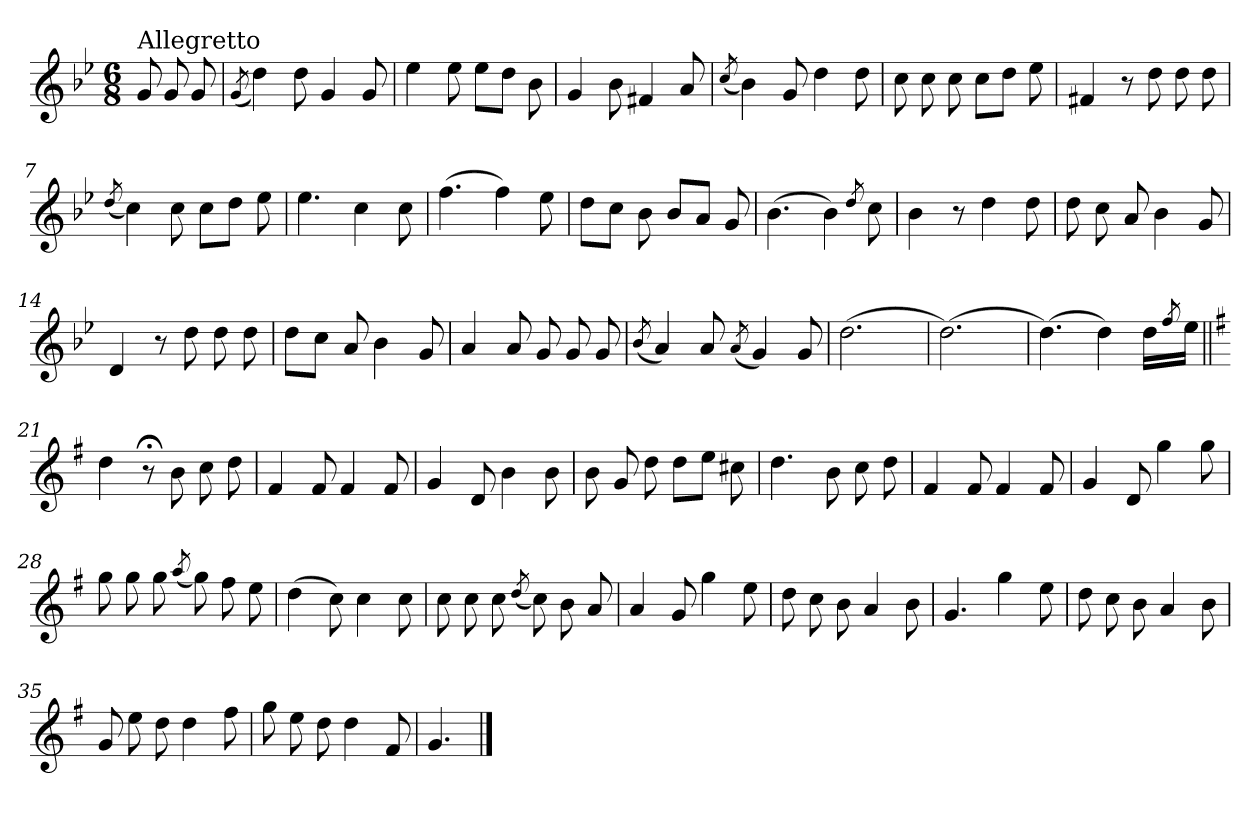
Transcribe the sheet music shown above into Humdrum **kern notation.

**kern
*part1
*staff1
*clefG2
*k[b-e-]
*B-:
*M6/8
=
!LO:TX:a:t=Allegretto
8g/
8g/
8g/
=1
(<8qg/
4dd\)
8dd\
4g/
8g/
=2
4ee-\
8ee-\
8ee-\L
8dd\J
8b-\
=3
4g/
8b-\
4f#X/
8a/
=4
(<8qcc/
4b-\)
8g/
4dd\
8dd\
!!LO:LB:g=z
=5
8cc\
8cc\
8cc\
8cc\L
8dd\J
8ee-\
=6
4f#X/
8r
8dd\
8dd\
8dd\
=7
(<8qdd/
4cc\)
8cc\
8cc\L
8dd\J
8ee-\
=8
4.ee-\
4cc\
8cc\
=9
(>4.ff\
4ff\)
8ee-\
=10
8dd\L
8cc\J
8b-\
8b-/L
8a/J
8g/
!!LO:LB:g=z
=11
(>4.b-\
4b-\)
8qdd/
8cc\
=12
4b-\
8r
4dd\
8dd\
=13
8dd\
8cc\
8a/
4b-\
8g/
=14
4d/
8r
8dd\
8dd\
8dd\
=15
8dd\L
8cc\J
8a/
4b-\
8g/
=16
4a/
8a/
8g/
8g/
8g/
!!LO:LB:g=z
=17
(<8qb-/
4a/)
8a/
(<8qa/
4g/)
8g/
=18
(>2.dd\
=19
(>2.dd\)
=20
(>4.dd\)
4dd\)
16dd\LL
8qff/
16ee-\JJ
=21||
*k[f#]
4dd\
8r;<
8b\
8cc\
8dd\
=22
4f#/
8f#/
4f#/
8f#/
!!LO:LB:g=z
=23
4g/
8d/
4b\
8b\
=24
8b\
8g/
8dd\
8dd\L
8ee\J
8cc#X\
=25
4.dd\
8b\
8cc\
8dd\
=26
4f#/
8f#/
4f#/
8f#/
=27
4g/
8d/
4gg\
8gg\
=28
8gg\
8gg\
8gg\
(<8qaa/
8gg\)
8ff#\
8ee\
!!LO:LB:g=z
=29
(>4dd\
8cc\)
4cc\
8cc\
=30
8cc\
8cc\
8cc\
(<8qdd/
8cc\)
8b\
8a/
=31
4a/
8g/
4gg\
8ee\
=32
8dd\
8cc\
8b\
4a/
8b\
=33
4.g/
4gg\
8ee\
=34
8dd\
8cc\
8b\
4a/
8b\
!!LO:LB:g=z
=35
8g/
8ee\
8dd\
4dd\
8ff#\
=36
8gg\
8ee\
8dd\
4dd\
8f#/
=37
4.g/
==
*-
